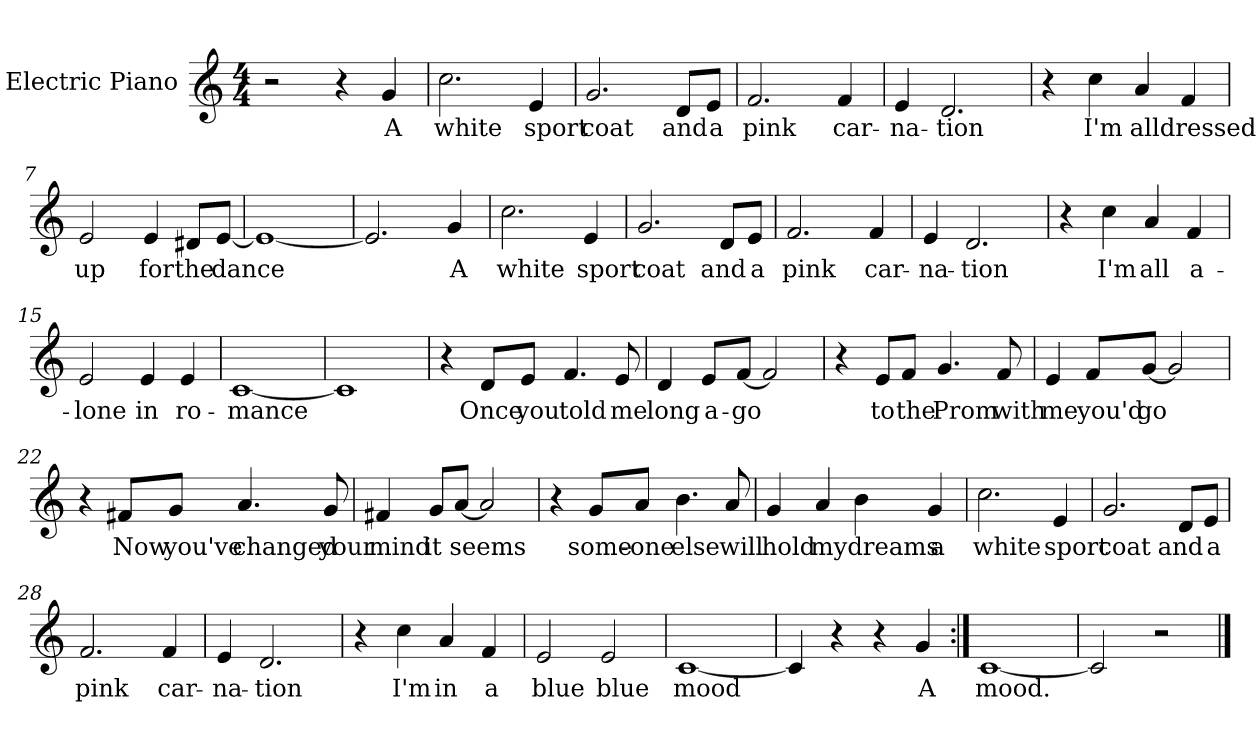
**kern	**text
*part1	*part1
*staff1	*staff1
*I"Electric Piano	*
*I'E.Pno	*
*clefG2	*
*k[]	*
*C:	*
*M4/4	*
=1	=1
2r	.
4r	.
4g/	A
=2	=2
2.cc\	white
4e/	sport
=3	=3
2.g/	coat
8d/L	and
8e/J	a
=4	=4
2.f/	pink
4f/	car-
=5	=5
4e/	-na-
2.d/	-tion
!!LO:LB:g=z
=6	=6
4r	.
4cc\	I'm
4a/	all
4f/	dressed
=7	=7
2e/	up
4e/	for
8d#X/L	the
[8e/J	dance
=8	=8
1e_	.
=9	=9
2.e/]	.
4g/	A
!!LO:LB:g=z
=10	=10
2.cc\	white
4e/	sport
=11	=11
2.g/	coat
8d/L	and
8e/J	a
=12	=12
2.f/	pink
4f/	car-
=13	=13
4e/	-na-
2.d/	-tion
!!LO:LB:g=z
=14	=14
4r	.
4cc\	I'm
4a/	all
4f/	a-
=15	=15
2e/	-lone
4e/	in
4e/	ro-
=16	=16
[1c	-mance
=17	=17
1c]	.
!!LO:LB:g=z
=18	=18
4r	.
8d/L	Once
8e/J	you
4.f/	told
8e/	me
=19	=19
4d/	long
8e/L	a-
[8f/J	-go
2f/]	.
=20	=20
4r	.
8e/L	to
8f/J	the
4.g/	Prom
8f/	with
=21	=21
4e/	me
8f/L	you'd
[8g/J	go
2g/]	.
!!LO:LB:g=z
=22	=22
4r	.
8f#X/L	Now
8g/J	you've
4.a/	changed
8g/	your
=23	=23
4f#X/	mind
8g/L	it
[8a/J	seems
2a/]	.
=24	=24
4r	.
8g/L	some-
8a/J	-one
4.b\	else
8a/	will
=25	=25
4g/	hold
4a/	my
4b\	dreams
4g/	a
!!LO:LB:g=z
=26	=26
2.cc\	white
4e/	sport
=27	=27
2.g/	coat
8d/L	and
8e/J	a
=28	=28
2.f/	pink
4f/	car-
=29	=29
4e/	-na-
2.d/	-tion
!!LO:LB:g=z
=30	=30
4r	.
4cc\	I'm
4a/	in
4f/	a
=31	=31
2e/	blue
2e/	blue
=32	=32
[1c	mood
=33	=33
4c/]	.
4r	.
4r	.
4g/	A
=34:|!	=34:|!
[1c	mood.
=35	=35
2c/]	.
2r	.
==	==
*-	*-
